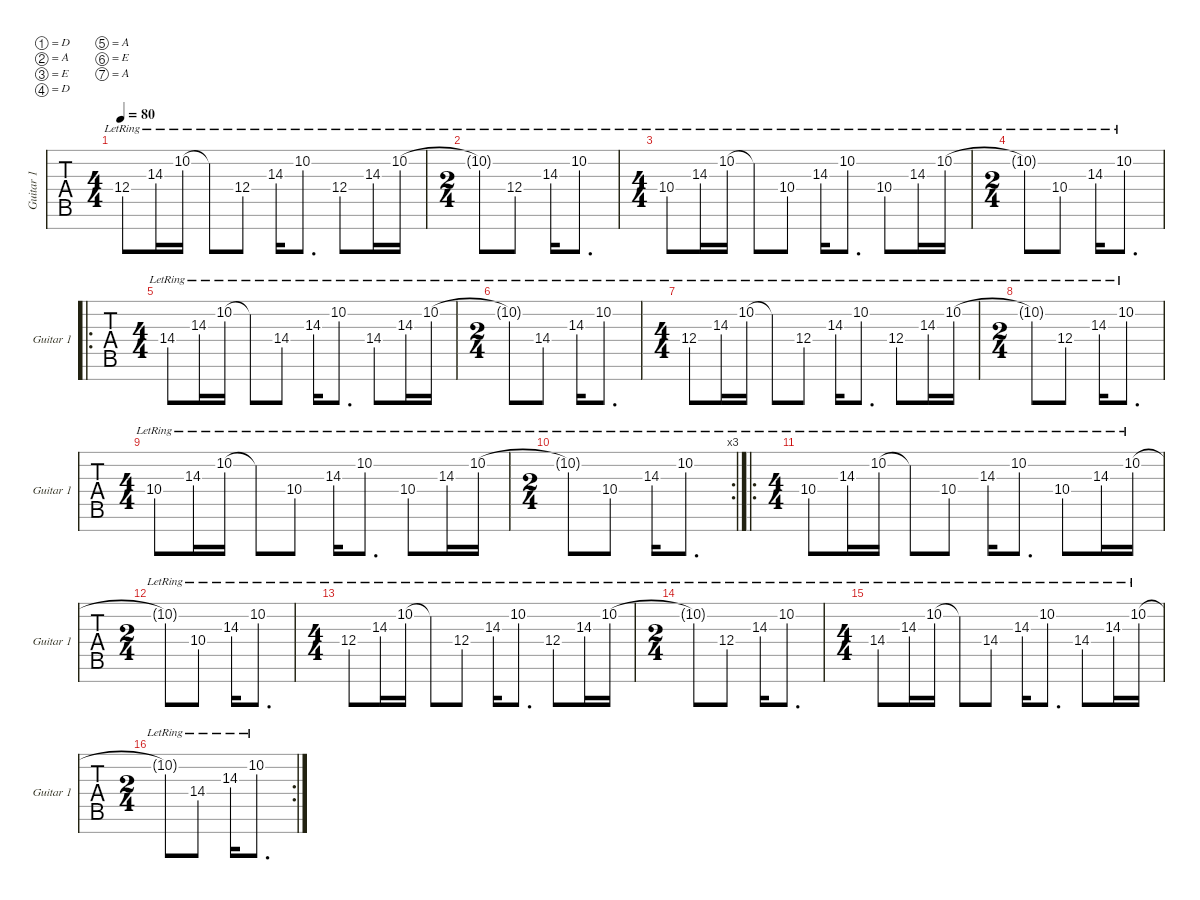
\defaultSystemsLayout 4
\hideDynamics
\bracketExtendMode nobrackets
\singleTrackTrackNamePolicy allsystems
\multiTrackTrackNamePolicy allsystems
\firstSystemTrackNameMode fullname
\otherSystemsTrackNameMode fullname
\otherSystemsTrackNameOrientation horizontal
\track ("Guitar 1" "Guitar 1") {instrument overdrivenguitar}
\staff {tabs}
\tuning (D4 A3 E3 D3 A2 E2 A1)
\ts (4 4)
\tempo 80
\clef g2
\ks c
12.4{lr}.8{dy mf} 14.3{lr}.16 10.2{lr}.16 10.2{lr t}.8 12.4{lr}.8 14.3{lr}.16 10.2{lr}.8{d} 12.4{lr}.8 14.3{lr}.16 10.2{lr}.16 |
\ts (2 4)
10.2{lr t}.8 12.4{lr}.8 14.3{lr}.16 10.2{lr}.8{d} |
\ts (4 4)
10.4{lr}.8 14.3{lr}.16 10.2{lr}.16 10.2{lr t}.8 10.4{lr}.8 14.3{lr}.16 10.2{lr}.8{d} 10.4{lr}.8 14.3{lr}.16 10.2{lr}.16 |
\ts (2 4)
10.2{lr t}.8 10.4{lr}.8 14.3{lr}.16 10.2{lr}.8{d} |
\ro
\ts (4 4)
14.4{lr}.8 14.3{lr}.16 10.2{lr}.16 10.2{lr t}.8 14.4{lr}.8 14.3{lr}.16 10.2{lr}.8{d} 14.4{lr}.8 14.3{lr}.16 10.2{lr}.16 |
\ts (2 4)
10.2{lr t}.8 14.4{lr}.8 14.3{lr}.16 10.2{lr}.8{d} |
\ts (4 4)
12.4{lr}.8 14.3{lr}.16 10.2{lr}.16 10.2{lr t}.8 12.4{lr}.8 14.3{lr}.16 10.2{lr}.8{d} 12.4{lr}.8 14.3{lr}.16 10.2{lr}.16 |
\ts (2 4)
10.2{lr t}.8 12.4{lr}.8 14.3{lr}.16 10.2{lr}.8{d} |
\ts (4 4)
10.4{lr}.8 14.3{lr}.16 10.2{lr}.16 10.2{lr t}.8 10.4{lr}.8 14.3{lr}.16 10.2{lr}.8{d} 10.4{lr}.8 14.3{lr}.16 10.2{lr}.16 |
\rc 3
\ts (2 4)
10.2{lr t}.8 10.4{lr}.8 14.3{lr}.16 10.2{lr}.8{d} |
\ro
\ts (4 4)
10.4{lr}.8 14.3{lr}.16 10.2{lr}.16 10.2{lr t}.8 10.4{lr}.8 14.3{lr}.16 10.2{lr}.8{d} 10.4{lr}.8 14.3{lr}.16 10.2{lr}.16 |
\ts (2 4)
10.2{lr t}.8 10.4{lr}.8 14.3{lr}.16 10.2{lr}.8{d} |
\ts (4 4)
12.4{lr}.8 14.3{lr}.16 10.2{lr}.16 10.2{lr t}.8 12.4{lr}.8 14.3{lr}.16 10.2{lr}.8{d} 12.4{lr}.8 14.3{lr}.16 10.2{lr}.16 |
\ts (2 4)
10.2{lr t}.8 12.4{lr}.8 14.3{lr}.16 10.2{lr}.8{d} |
\ts (4 4)
14.4{lr}.8 14.3{lr}.16 10.2{lr}.16 10.2{lr t}.8 14.4{lr}.8 14.3{lr}.16 10.2{lr}.8{d} 14.4{lr}.8 14.3{lr}.16 10.2{lr}.16 |
\rc 2
\ts (2 4)
10.2{lr t}.8 14.4{lr}.8 14.3{lr}.16 10.2{lr}.8{d}
